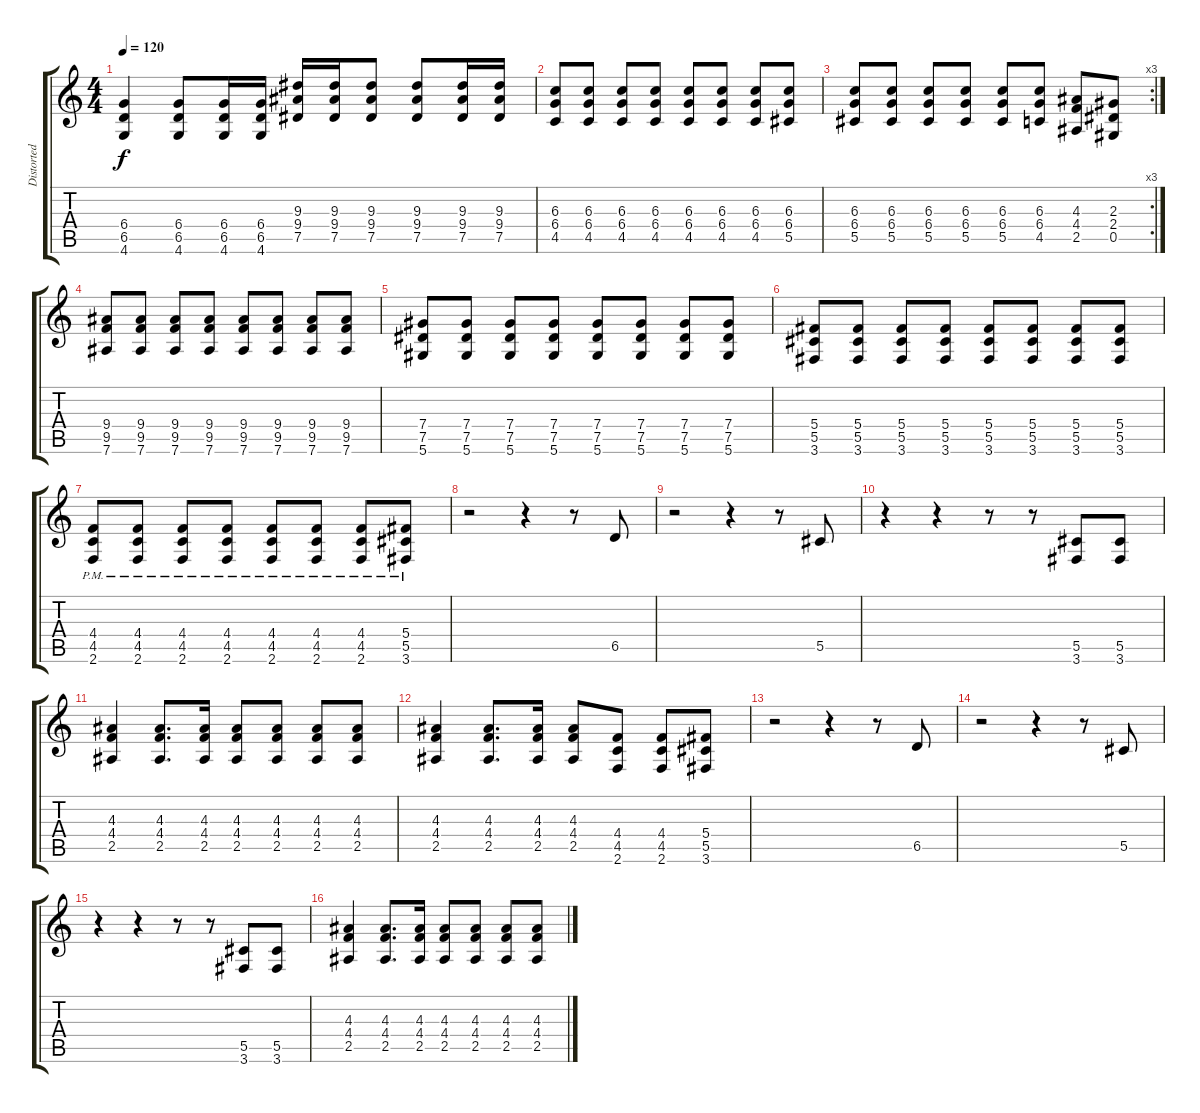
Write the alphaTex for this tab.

\track ("Distorted Guitar" "Distorted ") {instrument overdrivenguitar}
\staff {score tabs}
\tuning (Eb4 Bb3 Gb3 Db3 Ab2 Eb2) {hide}
\ts (4 4)
\tempo 120
\clef g2
\ks c
(6.4 6.5 4.6).4{dy f instrument distortionguitar} (6.4 6.5 4.6).8 (6.4 6.5 4.6).16 (6.4 6.5 4.6).16 (9.3 9.4 7.5).16 (9.3 9.4 7.5).16 (9.3 9.4 7.5).8 (9.3 9.4 7.5).8 (9.3 9.4 7.5).16 (9.3 9.4 7.5).16 |
(6.3 6.4 4.5).8 (6.3 6.4 4.5).8 (6.3 6.4 4.5).8 (6.3 6.4 4.5).8 (6.3 6.4 4.5).8 (6.3 6.4 4.5).8 (6.3 6.4 4.5).8 (6.3 6.4 5.5).8 |
\rc 3
(6.3 6.4 5.5).8 (6.3 6.4 5.5).8 (6.3 6.4 5.5).8 (6.3 6.4 5.5).8 (6.3 6.4 5.5).8 (6.3 6.4 4.5).8 (4.3 4.4 2.5).8 (2.3 2.4 0.5).8 |
(9.4 9.5 7.6).8{instrument distortionguitar} (9.4 9.5 7.6).8 (9.4 9.5 7.6).8 (9.4 9.5 7.6).8 (9.4 9.5 7.6).8 (9.4 9.5 7.6).8 (9.4 9.5 7.6).8 (9.4 9.5 7.6).8 |
(7.4 7.5 5.6).8 (7.4 7.5 5.6).8 (7.4 7.5 5.6).8 (7.4 7.5 5.6).8 (7.4 7.5 5.6).8 (7.4 7.5 5.6).8 (7.4 7.5 5.6).8 (7.4 7.5 5.6).8 |
(5.4 5.5 3.6).8 (5.4 5.5 3.6).8 (5.4 5.5 3.6).8 (5.4 5.5 3.6).8 (5.4 5.5 3.6).8 (5.4 5.5 3.6).8 (5.4 5.5 3.6).8 (5.4 5.5 3.6).8 |
(4.4{pm} 4.5{pm} 2.6{pm}).8 (4.4{pm} 4.5{pm} 2.6{pm}).8 (4.4{pm} 4.5{pm} 2.6{pm}).8 (4.4{pm} 4.5{pm} 2.6{pm}).8 (4.4{pm} 4.5{pm} 2.6{pm}).8 (4.4{pm} 4.5{pm} 2.6{pm}).8 (4.4{pm} 4.5{pm} 2.6{pm}).8 (5.4{pm} 5.5{pm} 3.6{pm}).8 |
r.2{instrument electricguitarclean} r.4 r.8 6.5.8 |
r.2{instrument electricguitarclean} r.4 r.8 5.5.8 |
r.4{instrument overdrivenguitar} r.4 r.8 r.8 (5.5 3.6).8 (5.5 3.6).8 |
(4.3 4.4 2.5).4{instrument distortionguitar} (4.3 4.4 2.5).8{d} (4.3 4.4 2.5).16 (4.3 4.4 2.5).8 (4.3 4.4 2.5).8 (4.3 4.4 2.5).8 (4.3 4.4 2.5).8 |
(4.3 4.4 2.5).4 (4.3 4.4 2.5).8{d} (4.3 4.4 2.5).16 (4.3 4.4 2.5).8 (4.4 4.5 2.6).8 (4.4 4.5 2.6).8 (5.4 5.5 3.6).8 |
r.2{instrument electricguitarclean} r.4 r.8 6.5.8 |
r.2{instrument electricguitarclean} r.4 r.8 5.5.8 |
r.4{instrument overdrivenguitar} r.4 r.8 r.8 (5.5 3.6).8 (5.5 3.6).8 |
(4.3 4.4 2.5).4{instrument distortionguitar} (4.3 4.4 2.5).8{d} (4.3 4.4 2.5).16 (4.3 4.4 2.5).8 (4.3 4.4 2.5).8 (4.3 4.4 2.5).8 (4.3 4.4 2.5).8
